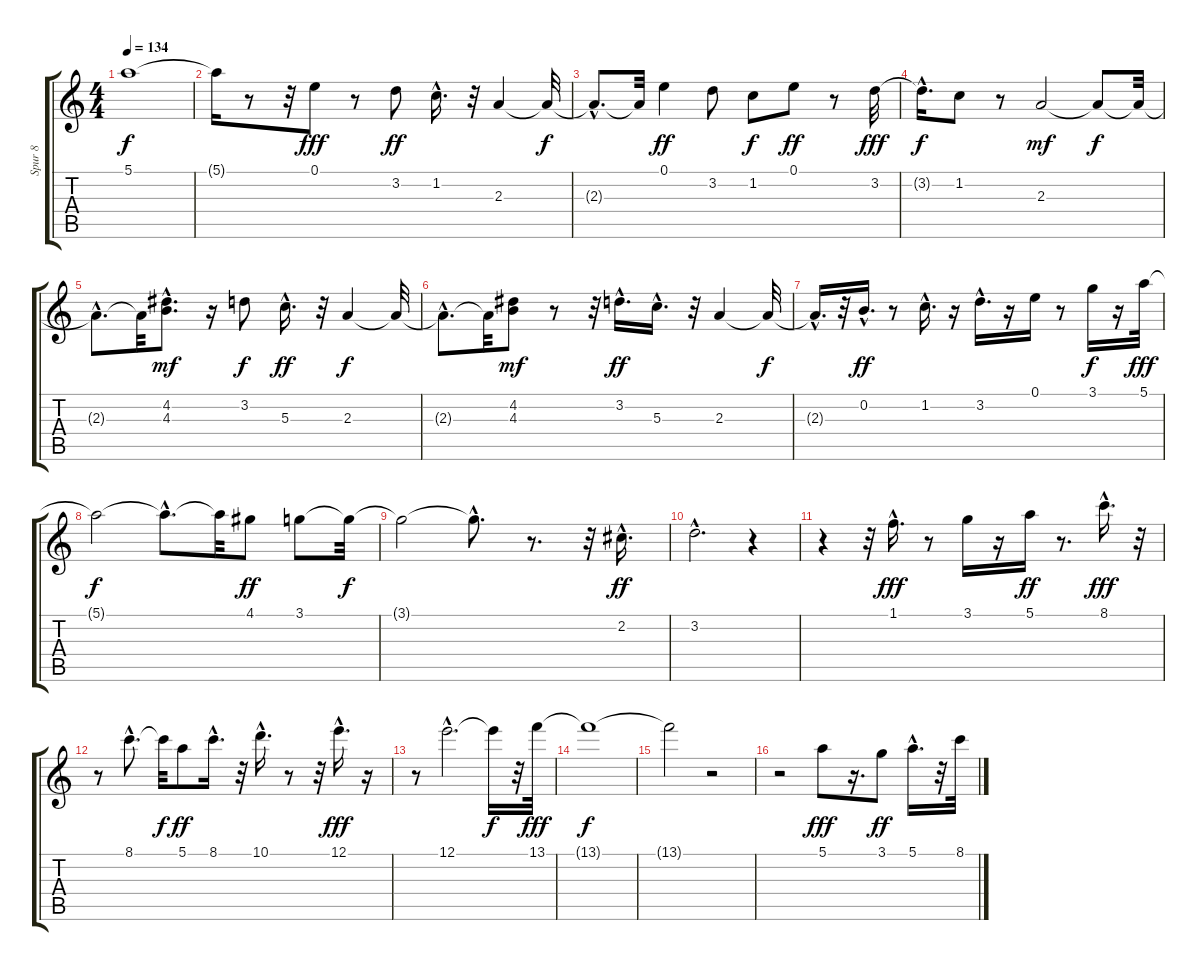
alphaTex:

\track ("Spur 8" "Spur 8") {instrument distortionguitar}
\staff {score tabs}
\tuning (E4 B3 G3 D3 A2 E2) {hide}
\ts (4 4)
\tempo 134
\clef g2
\ks c
5.1{t}.1{dy f} |
5.1{t}.16 r.8 r.32 0.1.8{dy fff} r.8 3.2.8{dy ff} 1.2{hac}.16{d} r.32 2.3.4 2.3{t}.32{dy f} |
2.3{hac t}.8{d} 2.3{t}.32 0.1.4{dy ff} 3.2.8 1.2.8{dy f} 0.1.8{dy ff} r.8 3.2.32{dy fff} |
3.2{hac t}.16{d dy f} 1.2.8 r.8 2.3.2{dy mf} 2.3{t}.8{dy f} 2.3{t}.32 |
2.3{hac t}.8{d} 2.3{t}.32 (4.2 4.3{hac}).8{d dy mf} r.16 3.2.8{dy f} 5.3{hac}.16{d dy ff} r.32 2.3.4{dy f} 2.3{t}.32 |
2.3{hac t}.8{d} 2.3{t}.32 (4.2 4.3).8{dy mf} r.8 r.32 3.2{hac}.16{d dy ff} 5.3{hac}.16{d} r.32 2.3.4 2.3{t}.32{dy f} |
2.3{hac t}.16{d} r.32 0.2{hac}.16{d dy ff} r.8 1.2{hac}.16{d} r.16 3.2{hac}.16{d} r.16 0.1.16 r.8 3.1.16{dy f} r.16 5.1.32{dy fff} |
5.1{t}.2{dy f} 5.1{hac t}.8{d} 5.1{t}.32 4.1.8{dy ff} 3.1.8 3.1{t}.32{dy f} |
3.1{t}.2 3.1{hac t}.8{d} r.8{d} r.32 2.2{hac}.16{d dy ff} |
3.2{hac}.2{d} r.4 |
r.4 r.32 1.1{hac}.16{d dy fff} r.8 3.1.16 r.16 5.1.16{dy ff} r.8{d} 8.1{hac}.16{d dy fff} r.32 |
r.8 8.1{hac}.8{d} 8.1{t}.32{dy f} 5.1.8{dy ff} 8.1{hac}.16{d} r.32 10.1{hac}.16{d} r.8 r.32 12.1{hac}.16{d dy fff} r.16 |
r.8 12.1{hac}.2{d} 12.1{t}.16{dy f} r.32 13.1.32{dy fff} |
13.1{t}.1{dy f} |
13.1{t}.2 r.2 |
r.2 5.1.8{dy fff} r.16{d} 3.1.8{dy ff} 5.1{hac}.16{d} r.32 8.1.32
